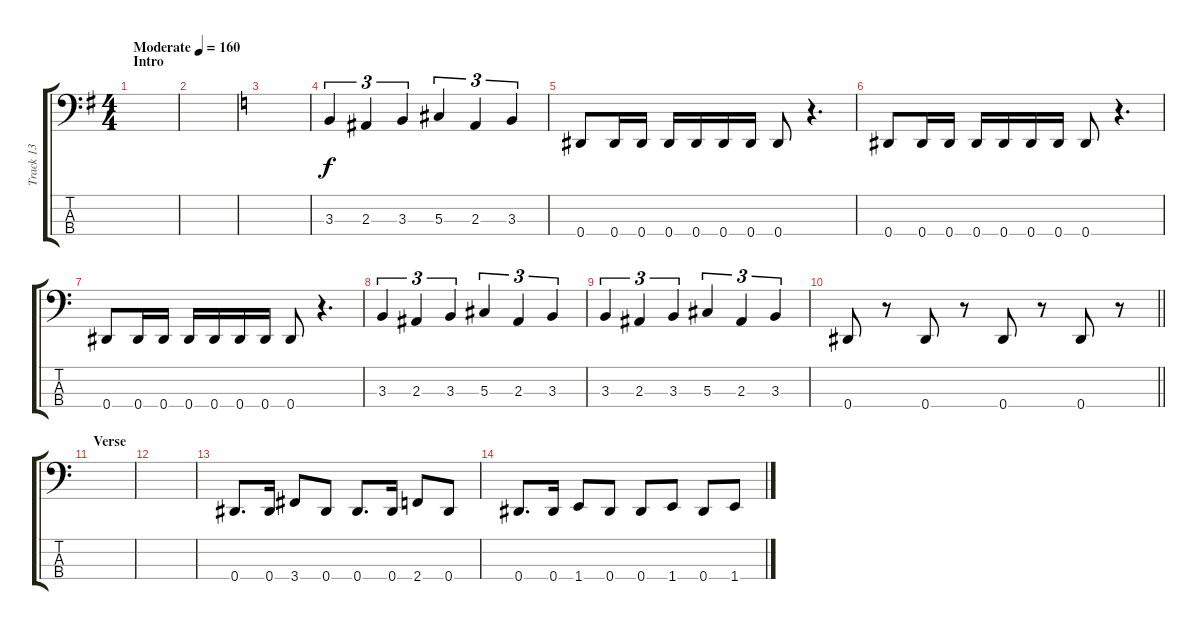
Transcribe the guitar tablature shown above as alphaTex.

\track ("Track 13" "Track 13") {instrument electricbasspick}
\staff {score tabs}
\tuning (Gb2 Db2 Ab1 Eb1) {hide}
\ts (4 4)
\section ("" "Intro")
\tempo (160 "Moderate")
\clef f4
\ks g
|
|
\ks c
|
3.3.4{tu (3 2)} 2.3.4{tu (3 2)} 3.3.4{tu (3 2)} 5.3.4{tu (3 2)} 2.3.4{tu (3 2)} 3.3.4{tu (3 2)} |
0.4.8 0.4.16 0.4.16 0.4.16 0.4.16 0.4.16 0.4.16 0.4.8 r.4{d} |
0.4.8 0.4.16 0.4.16 0.4.16 0.4.16 0.4.16 0.4.16 0.4.8 r.4{d} |
0.4.8 0.4.16 0.4.16 0.4.16 0.4.16 0.4.16 0.4.16 0.4.8 r.4{d} |
3.3.4{tu (3 2)} 2.3.4{tu (3 2)} 3.3.4{tu (3 2)} 5.3.4{tu (3 2)} 2.3.4{tu (3 2)} 3.3.4{tu (3 2)} |
3.3.4{tu (3 2)} 2.3.4{tu (3 2)} 3.3.4{tu (3 2)} 5.3.4{tu (3 2)} 2.3.4{tu (3 2)} 3.3.4{tu (3 2)} |
\barLineRight lightlight
0.4.8 r.8 0.4.8 r.8 0.4.8 r.8 0.4.8 r.8 |
\section ("" "Verse")
|
|
0.4.8{d} 0.4.16 3.4.8 0.4.8 0.4.8{d} 0.4.16 2.4.8 0.4.8 |
0.4.8{d} 0.4.16 1.4.8 0.4.8 0.4.8 1.4.8 0.4.8 1.4.8
